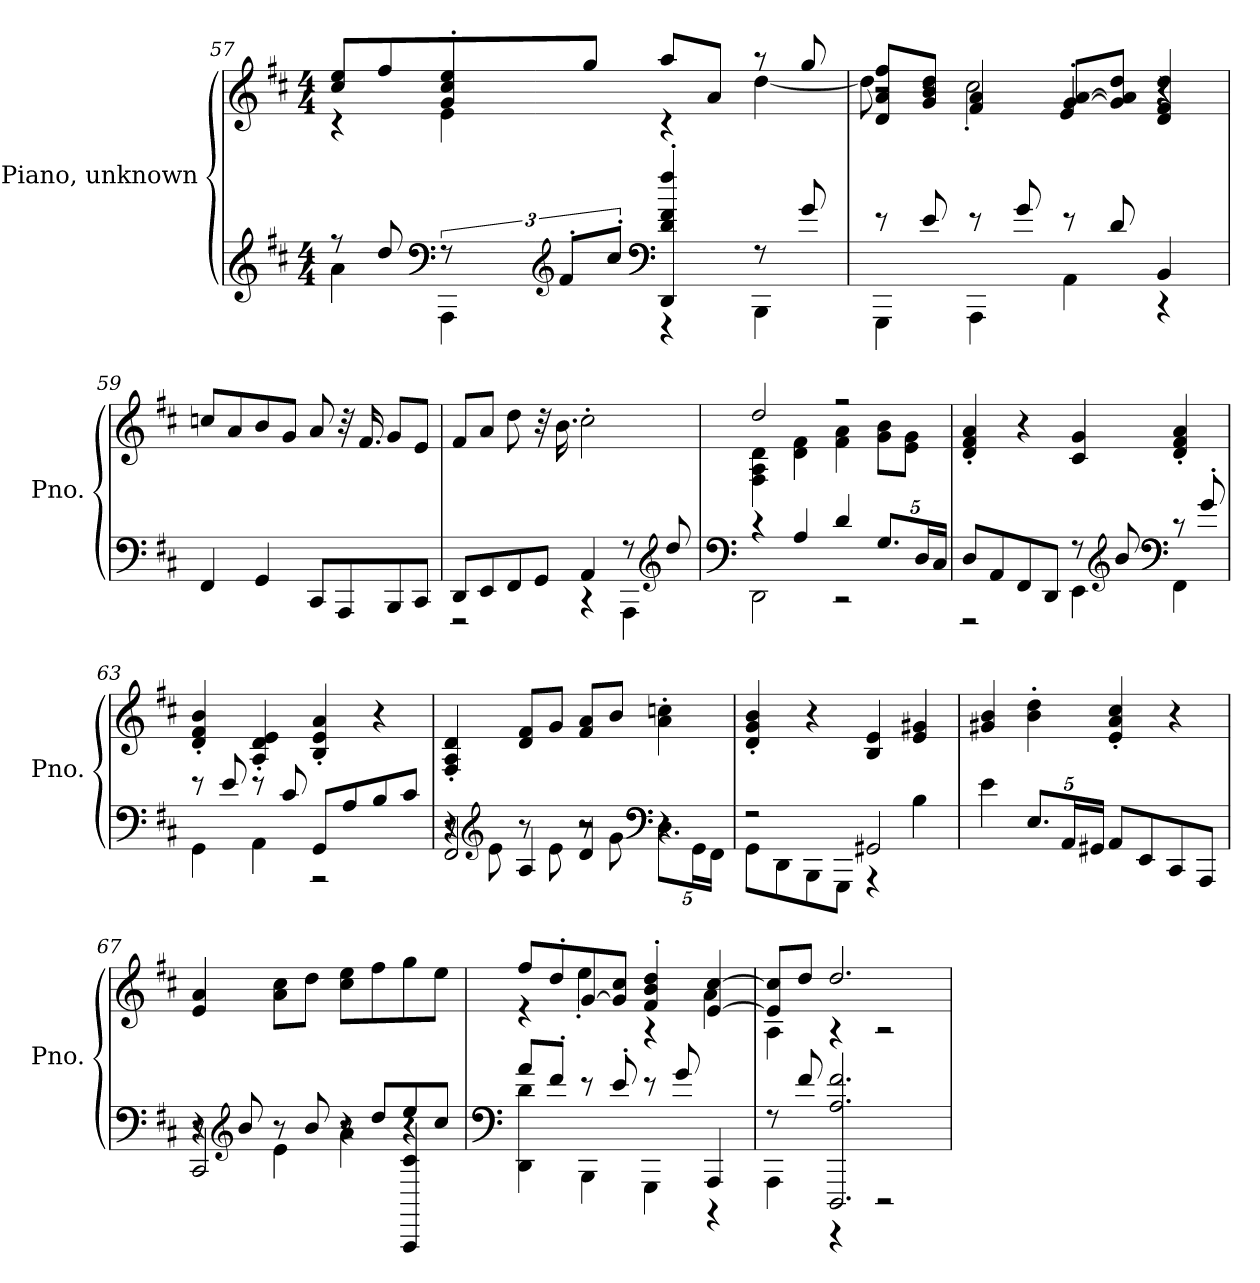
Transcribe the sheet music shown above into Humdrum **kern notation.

**kern	**kern
*part1	*part1
*staff2	*staff1
*I"Piano, unknown	*
*I'Pno.	*
!!LO:LB:g=z
*clefG2	*clefG2
*k[f#c#]	*k[f#c#]
*M4/4	*M4/4
=57	=57
*^	*^
8r	4a\	8cc#/ 8ee/L	4r
8dd/	.	8ff#/	.
*clefF4	*	*	*
12r	4AAA\	8g/' 8cc#/' 8ee/'	4e\
*clefG2	*	*	*
12f#'/L	.	.	.
.	.	8gg/J	.
12cc#'/J	.	.	.
*clefF4	*	*	*
4DD/' 4d/' 4f#/' 4ff#/'	4r	8aa/L	4r
.	.	8a/J	.
8r	4BBB\	8r	[4dd\
8g/	.	8gg/	.
=58	=58	=58	=58
*	*	*	*^
8r	4GGG\	8d/ 8a/ 8ff#/L	8dd\]	2r
8e/	.	8g/ 8b/ 8dd/J	8r	.
8r	4AAA\	4f#/ 4a/	2cc#'\	.
8g/	.	.	.	.
8r	4AA\	[8g/ [8a/L	.	4e'/
8d/	.	8g/] 8a/] 8dd/J	.	.
4BB/	4r	4d/ 4f#/ 4dd/	4r	4r
*v	*v	*	*	*
*	*v	*v	*v
=59	=59
4FF#/	8ccn/L
.	8a/
4GG/	8b/
.	8g/J
8CC#/L	8a/
8AAA/	32r
.	16.f#/
8BBB/	8g/L
8CC#/J	8e/J
!!LO:LB:g=z
=60	=60
*^	*
8DD/L	2r	8f#/L
8EE/	.	8a/J
8FF#/	.	8dd\
8GG/J	.	32r
.	.	16.b\
4AA/	4r	2cc#'\
8r	4AAA\	.
*clefG2	*	*
8dd/	.	.
=61	=61	=61
*clefF4	*	*
*	*	*^
4r	2DD\	2dd/	4F#\ 4A\ 4d\
4A/	.	.	4d\ 4f#\
4d/	2r	2r	4f#\ 4a\
*Xbrackettup	*	*	*
10.G/L	.	.	8g\ 8b\L
.	.	.	8e\ 8g\J
20D/L	.	.	.
20C#/JJ	.	.	.
*	*	*v	*v
=62	=62	=62
8D/L	2r	4d/' 4f#/' 4a/'
8AA/	.	.
8FF#/	.	4r
8DD/J	.	.
8r	4EE\	4c#/ 4g/
*clefG2	*	*
8b/	.	.
*clefF4	*	*
8r	4FF#\	4d/' 4f#/' 4a/'
8g'/	.	.
=63	=63	=63
8r	4GG\	4d/' 4f#/' 4b/'
8e/	.	.
8r	4AA\	4A/' 4d/' 4e/'
8c#/	.	.
8GG/L	2r	4B/' 4e/' 4a/'
8A/	.	.
8B/	.	4r
8c#/J	.	.
!!LO:LB:g=z
=64	=64	=64
*	*^	*
4r	8r	2FF#/	4F#/' 4A/' 4d/'
*clefG2	*	*	*
.	8e\	.	.
4A/	8r	.	8d/ 8f#/L
.	8e\	.	8g/J
4d/	8r	2r	8f#/ 8a/L
.	8g\	.	8b/J
*clefF4	*	*	*
4r	10.D\L	.	4a\' 4ccn\'
.	20GG\L	.	.
.	20FF#\JJ	.	.
*	*v	*v	*
=65	=65	=65
2r	8GG\L	4d/' 4g/' 4b/'
.	8DD\	.
.	8BBB\	4r
.	8GGG\J	.
2GG#X/	4r	4B/ 4e/
.	4B\	4e/ 4g#X/
*v	*v	*
=66	=66
4e\	4g#X/ 4b/
10.E/L	4b\' 4dd\'
20AA/L	.
20GG#X/JJ	.
8AA/L	4e/' 4a/' 4cc#/'
8EE/	.
8CC#/	4r
8AAA/J	.
=67	=67
*^	*
*	*^	*
8r	4r	2CC#/	4e/ 4a/
*clefG2	*	*	*
8b/	.	.	.
8r	4e\	.	8a\ 8cc#\L
8b/	.	.	8dd\J
8r	4a\	4r	8cc#\ 8ee\L
8dd/L	.	.	8ff#\
8ee/	4r	4AAA/ 4c#/	8gg\
8cc#/J	.	.	8ee\J
*v	*v	*v	*
!!LO:LB:g=z
=68	=68
*clefF4	*
*^	*^
8a/L	4DD\ 4d\	8ff#/L	4r
8f#'/J	.	8dd'/	.
8r	4BBB\	[8g/	4ee'\
8e'/	.	8g/] 8cc#/J	.
8r	4GGG\	4f#/' 4b/' 4dd/'	4r
8g/	.	.	.
4AAA/	4r	[4e/ [4cc#/	4a\
=69	=69	=69	=69
8r	4AAA\	8e/] 8cc#/]L	4A\
8f#/	.	8dd/J	.
2.DDD/ 2.A/ 2.f#/	4r	2.dd/	4r
.	2r	.	2r
*v	*v	*	*
*	*v	*v
=	=
*-	*-
